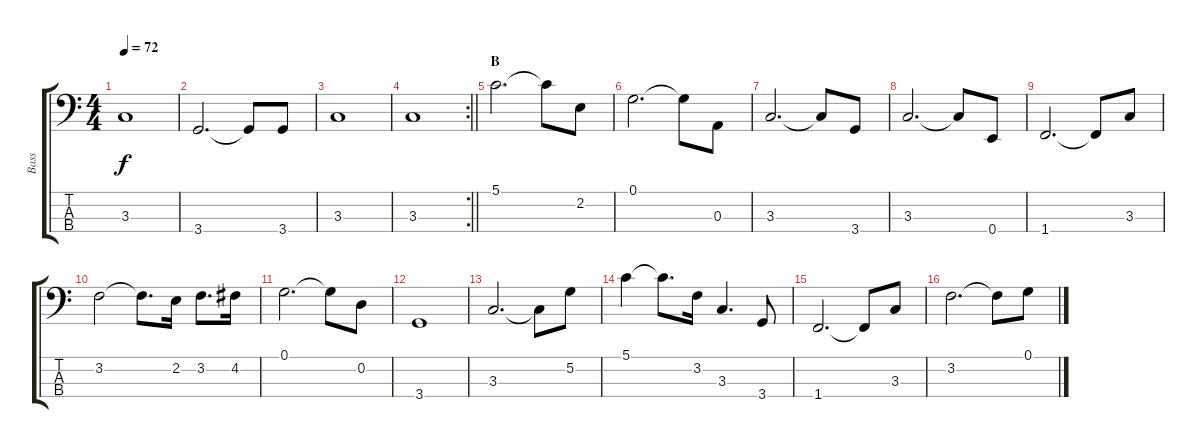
\track ("Bass" "Bass") {instrument electricbassfinger}
\staff {score tabs}
\tuning (G2 D2 A1 E1) {hide}
\ts (4 4)
\tempo 72
\clef f4
\ks c
3.3.1{dy f} |
3.4.2{d} 3.4{t}.8 3.4.8 |
3.3.1 |
\rc 2
\barLineRight lightlight
3.3.1 |
\section ("" "B")
5.1.2{d} 5.1{t}.8 2.2.8 |
0.1.2{d} 0.1{t}.8 0.3.8 |
3.3.2{d} 3.3{t}.8 3.4.8 |
3.3.2{d} 3.3{t}.8 0.4.8 |
1.4.2{d} 1.4{t}.8 3.3.8 |
3.2.2 3.2{t}.8{d} 2.2.16 3.2.8{d} 4.2.16 |
0.1.2{d} 0.1{t}.8 0.2.8 |
3.4.1 |
3.3.2{d} 3.3{t}.8 5.2.8 |
5.1.4 5.1{t}.8{d} 3.2.16 3.3.4{d} 3.4.8 |
1.4.2{d} 1.4{t}.8 3.3.8 |
3.2.2{d} 3.2{t}.8 0.1.8
